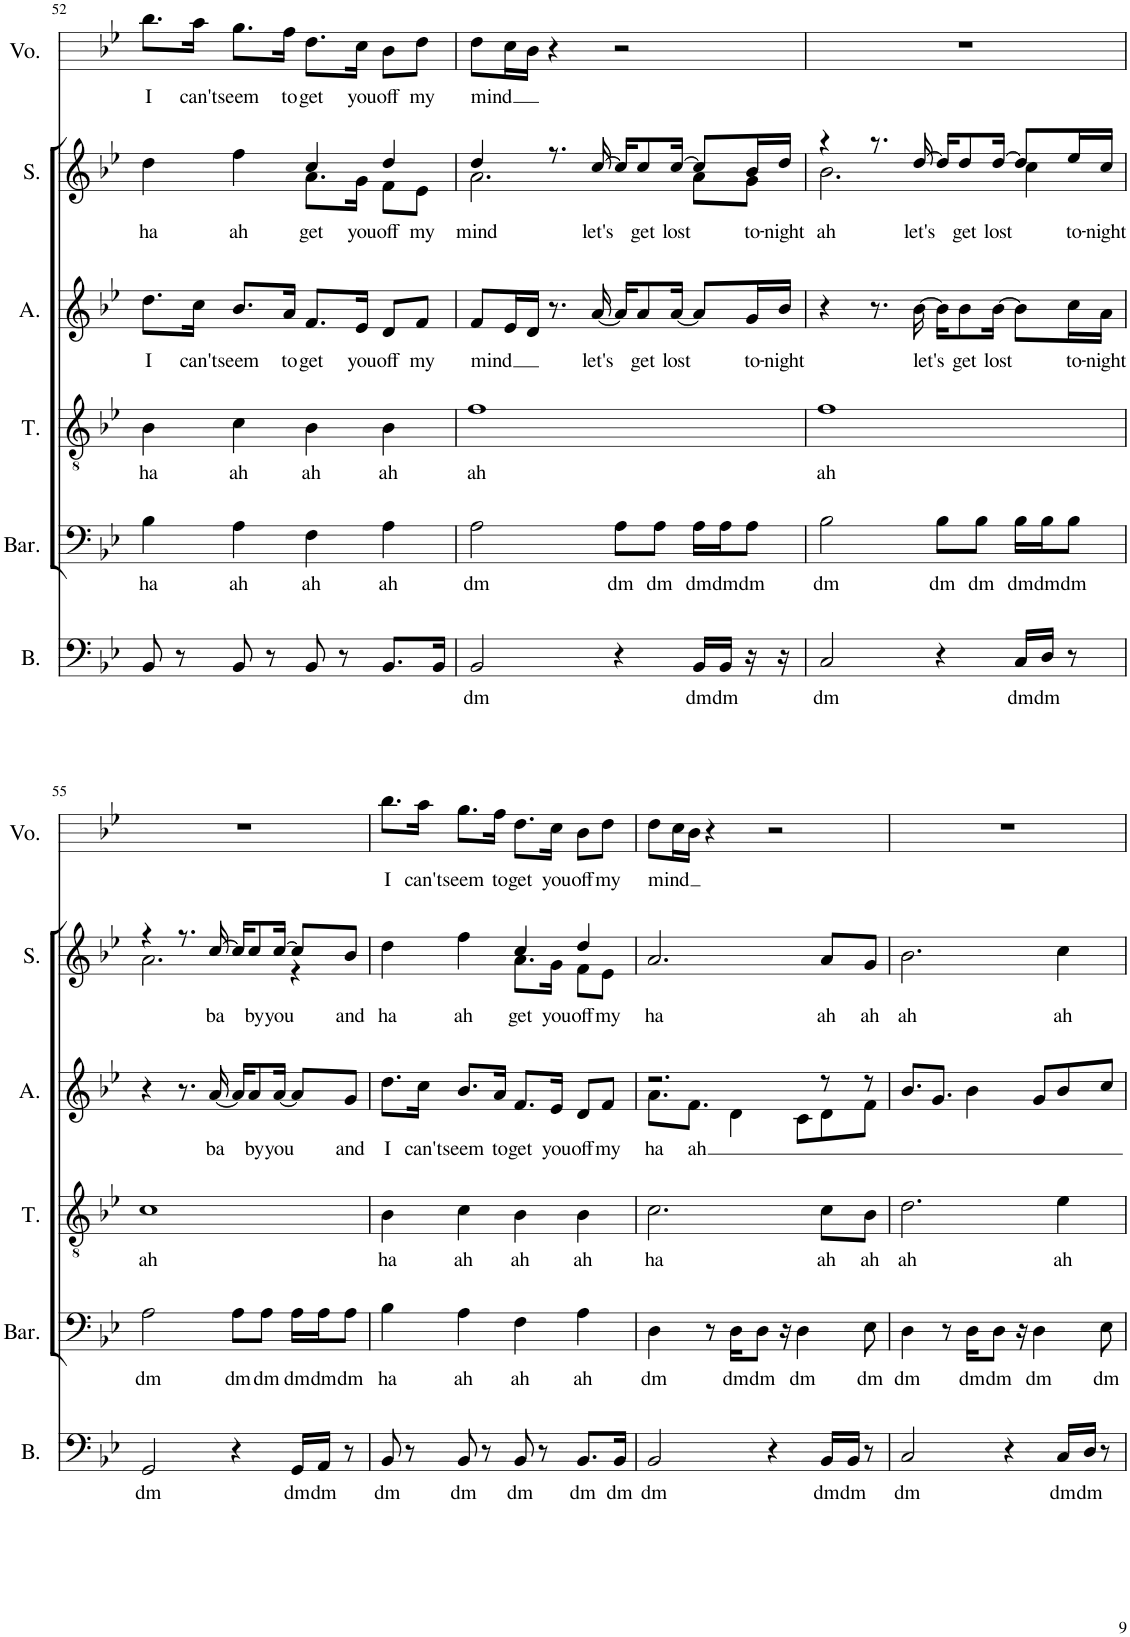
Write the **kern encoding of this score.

**kern	**text	**kern	**text	**kern	**text	**kern	**text	**kern	**text	**kern	**text
*part6	*part6	*part5	*part5	*part4	*part4	*part3	*part3	*part2	*part2	*part1	*part1
*staff6	*staff6	*staff5	*staff5	*staff4	*staff4	*staff3	*staff3	*staff2	*staff2	*staff1	*staff1
*I"Bass	*	*I"Baritone	*	*I"Tenor	*	*I"Alto	*	*I"Soprano	*	*I"Voice	*
*I'B.	*	*I'Bar.	*	*I'T.	*	*I'A.	*	*I'S.	*	*I'Vo.	*
!!LO:PB:g=z
*clefF4	*	*clefF4	*	*clefGv2	*	*clefG2	*	*clefG2	*	*clefGv2	*
*k[b-e-]	*	*k[b-e-]	*	*k[b-e-]	*	*k[b-e-]	*	*k[b-e-]	*	*k[b-e-]	*
*M4/4	*	*M4/4	*	*M4/4	*	*M4/4	*	*M4/4	*	*M4/4	*
=52	=52	=52	=52	=52	=52	=52	=52	=52	=52	=52	=52
!	!	!	!LO:LY:b	!	!LO:LY:b	!	!LO:LY:b	!	!LO:LY:b	!	!LO:LY:b
*	*	*	*	*	*	*	*	*^	*	*	*
8BB-/	.	4B-\	ha	4B-\	ha	8.dd\L	I	4dd\	2ryy	ha	8.b-\L	I
8r	.	.	.	.	.	.	.	.	.	.	.	.
!	!	!	!	!	!	!	!LO:LY:b	!	!	!	!	!LO:LY:b
.	.	.	.	.	.	16cc\Jk	can't	.	.	.	16a\Jk	can't
!	!	!	!LO:LY:b	!	!LO:LY:b	!	!LO:LY:b	!	!	!LO:LY:b	!	!LO:LY:b
8BB-/	.	4A\	ah	4c\	ah	8.b-/L	seem	4ff\	.	ah	8.g\L	seem
8r	.	.	.	.	.	.	.	.	.	.	.	.
!	!	!	!	!	!	!	!LO:LY:b	!	!	!	!	!LO:LY:b
.	.	.	.	.	.	16a/Jk	to	.	.	.	16f\Jk	to
!	!	!	!LO:LY:b	!	!LO:LY:b	!	!LO:LY:b	!	!	!LO:LY:b	!	!LO:LY:b
8BB-/	.	4F\	ah	4B-\	ah	8.f/L	get	4cc/	8.a\L	get	8.d\L	get
8r	.	.	.	.	.	.	.	.	.	.	.	.
!	!	!	!	!	!	!	!LO:LY:b	!	!	!LO:LY:b	!	!LO:LY:b
.	.	.	.	.	.	16e-/Jk	you	.	16g\Jk	you	16c\Jk	you
!	!	!	!LO:LY:b	!	!LO:LY:b	!	!LO:LY:b	!	!	!LO:LY:b	!	!LO:LY:b
8.BB-/L	.	4A\	ah	4B-\	ah	8d/L	off	4dd/	8f\L	off	8B-\L	off
!	!	!	!	!	!	!	!LO:LY:b	!	!	!LO:LY:b	!	!LO:LY:b
.	.	.	.	.	.	8f/J	my	.	8e-\J	my	8d\J	my
16BB-/Jk	.	.	.	.	.	.	.	.	.	.	.	.
=53	=53	=53	=53	=53	=53	=53	=53	=53	=53	=53	=53	=53
!	!LO:LY:b	!	!LO:LY:b	!	!LO:LY:b	!	!LO:LY:b	!	!	!LO:LY:b	!	!LO:LY:b
2BB-/	dm	2A\	dm	1f	ah	8f/L	mind	4dd/	2.a\	mind	8d\L	mind
.	.	.	.	.	.	16e-/L	.	.	.	.	16c\L	.
.	.	.	.	.	.	16d/JJ	.	.	.	.	16B-\JJ	.
.	.	.	.	.	.	8.r	.	8.r	.	.	4r	.
!	!	!	!	!	!	!	!LO:LY:b	!	!	!LO:LY:b	!	!
.	.	.	.	.	.	[16a/	let's	[16cc/	.	let's	.	.
!	!	!	!LO:LY:b	!	!	!	!	!	!	!	!	!
4r	.	8A\L	dm	.	.	16a/KL]	.	16cc/KL]	.	.	2r	.
!	!	!	!	!	!	!	!LO:LY:b	!	!	!LO:LY:b	!	!
.	.	.	.	.	.	8a/	get	8cc/	.	get	.	.
!	!	!	!LO:LY:b	!	!	!	!	!	!	!	!	!
.	.	8A\J	dm	.	.	.	.	.	.	.	.	.
!	!	!	!	!	!	!	!LO:LY:b	!	!	!LO:LY:b	!	!
.	.	.	.	.	.	[16a/Jk	lost	[16cc/Jk	.	lost	.	.
!	!LO:LY:b	!	!LO:LY:b	!	!	!	!	!	!	!	!	!
16BB-/LL	dm	16A\LL	dm	.	.	8a/L]	.	8cc/L]	8a\L	.	.	.
!	!LO:LY:b	!	!LO:LY:b	!	!	!	!	!	!	!	!	!
16BB-/JJ	dm	16A\J	dm	.	.	.	.	.	.	.	.	.
!	!	!	!LO:LY:b	!	!	!	!LO:LY:b	!	!	!LO:LY:b	!	!
16r	.	8A\J	dm	.	.	16g/L	to-	16b-/L	8g\J	to-	.	.
!	!	!	!	!	!	!	!LO:LY:b	!	!	!LO:LY:b	!	!
16r	.	.	.	.	.	16b-/JJ	-night	16dd/JJ	.	-night	.	.
=54	=54	=54	=54	=54	=54	=54	=54	=54	=54	=54	=54	=54
!	!LO:LY:b	!	!LO:LY:b	!	!LO:LY:b	!	!	!	!	!LO:LY:b	!	!
2C/	dm	2B-\	dm	1f	ah	4r	.	4r	2.b-\	ah	1r	.
.	.	.	.	.	.	8.r	.	8.r	.	.	.	.
!	!	!	!	!	!	!	!LO:LY:b	!	!	!LO:LY:b	!	!
.	.	.	.	.	.	[16b-\	let's	[16dd/	.	let's	.	.
!	!	!	!LO:LY:b	!	!	!	!	!	!	!	!	!
4r	.	8B-\L	dm	.	.	16b-\KL]	.	16dd/KL]	.	.	.	.
!	!	!	!	!	!	!	!LO:LY:b	!	!	!LO:LY:b	!	!
.	.	.	.	.	.	8b-\	get	8dd/	.	get	.	.
!	!	!	!LO:LY:b	!	!	!	!	!	!	!	!	!
.	.	8B-\J	dm	.	.	.	.	.	.	.	.	.
!	!	!	!	!	!	!	!LO:LY:b	!	!	!LO:LY:b	!	!
.	.	.	.	.	.	[16b-\Jk	lost	[16dd/Jk	.	lost	.	.
!	!LO:LY:b	!	!LO:LY:b	!	!	!	!	!	!	!	!	!
16C/LL	dm	16B-\LL	dm	.	.	8b-\L]	.	8dd/L]	4cc\	.	.	.
!	!LO:LY:b	!	!LO:LY:b	!	!	!	!	!	!	!	!	!
16D/JJ	dm	16B-\J	dm	.	.	.	.	.	.	.	.	.
!	!	!	!LO:LY:b	!	!	!	!LO:LY:b	!	!	!LO:LY:b	!	!
8r	.	8B-\J	dm	.	.	16cc\L	to-	16ee-/L	.	to-	.	.
!	!	!	!	!	!	!	!LO:LY:b	!	!	!LO:LY:b	!	!
.	.	.	.	.	.	16a\JJ	-night	16cc/JJ	.	-night	.	.
!!LO:LB:g=z
=55	=55	=55	=55	=55	=55	=55	=55	=55	=55	=55	=55	=55
!	!LO:LY:b	!	!LO:LY:b	!	!LO:LY:b	!	!	!	!	!	!	!
2GG/	dm	2A\	dm	1c	ah	4r	.	4r	2.a\	.	1r	.
.	.	.	.	.	.	8.r	.	8.r	.	.	.	.
!	!	!	!	!	!	!	!LO:LY:b	!	!	!LO:LY:b	!	!
.	.	.	.	.	.	[16a/	ba	[16cc/	.	ba	.	.
!	!	!	!LO:LY:b	!	!	!	!	!	!	!	!	!
4r	.	8A\L	dm	.	.	16a/KL]	.	16cc/KL]	.	.	.	.
!	!	!	!	!	!	!	!LO:LY:b	!	!	!LO:LY:b	!	!
.	.	.	.	.	.	8a/	by	8cc/	.	by	.	.
!	!	!	!LO:LY:b	!	!	!	!	!	!	!	!	!
.	.	8A\J	dm	.	.	.	.	.	.	.	.	.
!	!	!	!	!	!	!	!LO:LY:b	!	!	!LO:LY:b	!	!
.	.	.	.	.	.	[16a/Jk	you	[16cc/Jk	.	you	.	.
!	!LO:LY:b	!	!LO:LY:b	!	!	!	!	!	!	!	!	!
16GG/LL	dm	16A\LL	dm	.	.	8a/L]	.	8cc/L]	4r	.	.	.
!	!LO:LY:b	!	!LO:LY:b	!	!	!	!	!	!	!	!	!
16AA/JJ	dm	16A\J	dm	.	.	.	.	.	.	.	.	.
!	!	!	!LO:LY:b	!	!	!	!LO:LY:b	!	!	!LO:LY:b	!	!
8r	.	8A\J	dm	.	.	8g/J	and	8b-/J	.	and	.	.
=56	=56	=56	=56	=56	=56	=56	=56	=56	=56	=56	=56	=56
!	!LO:LY:b	!	!LO:LY:b	!	!LO:LY:b	!	!LO:LY:b	!	!	!LO:LY:b	!	!LO:LY:b
8BB-/	dm	4B-\	ha	4B-\	ha	8.dd\L	I	4dd\	2ryy	ha	8.b-\L	I
8r	.	.	.	.	.	.	.	.	.	.	.	.
!	!	!	!	!	!	!	!LO:LY:b	!	!	!	!	!LO:LY:b
.	.	.	.	.	.	16cc\Jk	can't	.	.	.	16a\Jk	can't
!	!LO:LY:b	!	!LO:LY:b	!	!LO:LY:b	!	!LO:LY:b	!	!	!LO:LY:b	!	!LO:LY:b
8BB-/	dm	4A\	ah	4c\	ah	8.b-/L	seem	4ff\	.	ah	8.g\L	seem
8r	.	.	.	.	.	.	.	.	.	.	.	.
!	!	!	!	!	!	!	!LO:LY:b	!	!	!	!	!LO:LY:b
.	.	.	.	.	.	16a/Jk	to	.	.	.	16f\Jk	to
!	!LO:LY:b	!	!LO:LY:b	!	!LO:LY:b	!	!LO:LY:b	!	!	!LO:LY:b	!	!LO:LY:b
8BB-/	dm	4F\	ah	4B-\	ah	8.f/L	get	4cc/	8.a\L	get	8.d\L	get
8r	.	.	.	.	.	.	.	.	.	.	.	.
!	!	!	!	!	!	!	!LO:LY:b	!	!	!LO:LY:b	!	!LO:LY:b
.	.	.	.	.	.	16e-/Jk	you	.	16g\Jk	you	16c\Jk	you
!	!LO:LY:b	!	!LO:LY:b	!	!LO:LY:b	!	!LO:LY:b	!	!	!LO:LY:b	!	!LO:LY:b
8.BB-/L	dm	4A\	ah	4B-\	ah	8d/L	off	4dd/	8f\L	off	8B-\L	off
!	!	!	!	!	!	!	!LO:LY:b	!	!	!LO:LY:b	!	!LO:LY:b
.	.	.	.	.	.	8f/J	my	.	8e-\J	my	8d\J	my
!	!LO:LY:b	!	!	!	!	!	!	!	!	!	!	!
16BB-/Jk	dm	.	.	.	.	.	.	.	.	.	.	.
*	*	*	*	*	*	*	*	*v	*v	*	*	*
=57	=57	=57	=57	=57	=57	=57	=57	=57	=57	=57	=57
!	!LO:LY:b	!	!LO:LY:b	!	!LO:LY:b	!	!LO:LY:b	!	!LO:LY:b	!	!LO:LY:b
*	*	*	*	*	*	*^	*	*	*	*	*
2BB-/	dm	4D\	dm	2.c\	ha	2.r	8.a\L	ha	2.a/	ha	8d\L	mind
.	.	.	.	.	.	.	.	.	.	.	16c\L	.
!	!	!	!	!	!	!	!	!LO:LY:b	!	!	!	!
.	.	.	.	.	.	.	8.f\J	ah	.	.	16B-\JJ	.
.	.	8r	.	.	.	.	.	.	.	.	4r	.
!	!	!	!LO:LY:b	!	!	!	!	!	!	!	!	!
.	.	16D\KL	dm	.	.	.	4d\	.	.	.	.	.
!	!	!	!LO:LY:b	!	!	!	!	!	!	!	!	!
.	.	8D\J	dm	.	.	.	.	.	.	.	.	.
4r	.	.	.	.	.	.	.	.	.	.	2r	.
.	.	16r	.	.	.	.	.	.	.	.	.	.
!	!	!	!LO:LY:b	!	!	!	!	!	!	!	!	!
.	.	4D\	dm	.	.	.	8c\L	.	.	.	.	.
!	!LO:LY:b	!	!	!	!LO:LY:b	!	!	!	!	!LO:LY:b	!	!
16BB-/LL	dm	.	.	8c\L	ah	8r	8d\	.	8a/L	ah	.	.
!	!LO:LY:b	!	!	!	!	!	!	!	!	!	!	!
16BB-/JJ	dm	.	.	.	.	.	.	.	.	.	.	.
!	!	!	!LO:LY:b	!	!LO:LY:b	!	!	!	!	!LO:LY:b	!	!
8r	.	8E-\	dm	8B-\J	ah	8r	8f\J	.	8g/J	ah	.	.
=58	=58	=58	=58	=58	=58	=58	=58	=58	=58	=58	=58	=58
!	!LO:LY:b	!	!LO:LY:b	!	!LO:LY:b	!	!	!	!	!LO:LY:b	!	!
*	*	*	*	*	*	*v	*v	*	*	*	*	*
2C/	dm	4D\	dm	2.d\	ah	8.b-/L	.	2.b-\	ah	1r	.
.	.	.	.	.	.	8.g/J	.	.	.	.	.
.	.	8r	.	.	.	.	.	.	.	.	.
!	!	!	!LO:LY:b	!	!	!	!	!	!	!	!
.	.	16D\KL	dm	.	.	4b-\	.	.	.	.	.
!	!	!	!LO:LY:b	!	!	!	!	!	!	!	!
.	.	8D\J	dm	.	.	.	.	.	.	.	.
4r	.	.	.	.	.	.	.	.	.	.	.
.	.	16r	.	.	.	.	.	.	.	.	.
!	!	!	!LO:LY:b	!	!	!	!	!	!	!	!
.	.	4D\	dm	.	.	8g/L	.	.	.	.	.
!	!LO:LY:b	!	!	!	!LO:LY:b	!	!	!	!LO:LY:b	!	!
16C/LL	dm	.	.	4e-\	ah	8b-/	.	4cc\	ah	.	.
!	!LO:LY:b	!	!	!	!	!	!	!	!	!	!
16D/JJ	dm	.	.	.	.	.	.	.	.	.	.
!	!	!	!LO:LY:b	!	!	!	!	!	!	!	!
8r	.	8E-\	dm	.	.	8cc/J	.	.	.	.	.
=	=	=	=	=	=	=	=	=	=	=	=
*-	*-	*-	*-	*-	*-	*-	*-	*-	*-	*-	*-
